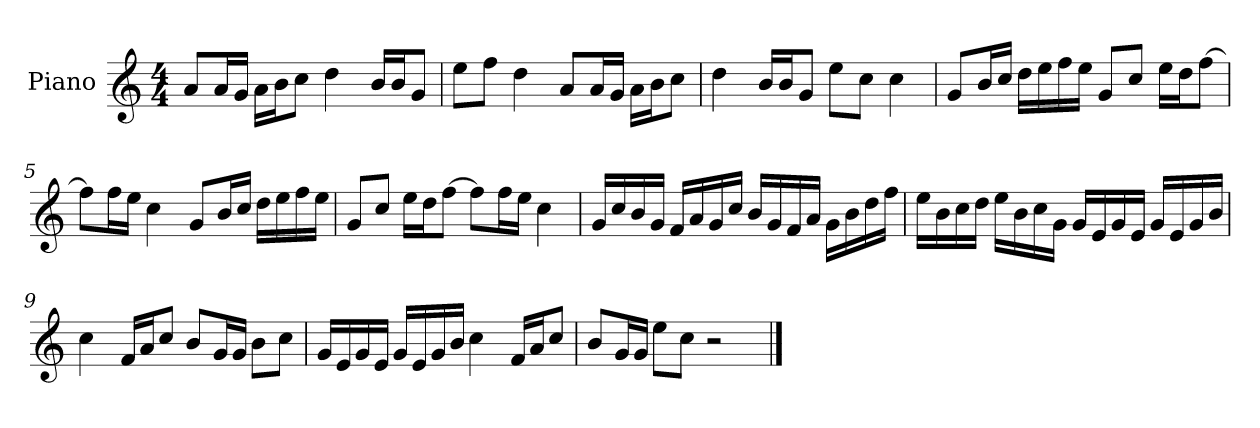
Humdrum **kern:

**kern
*part1
*staff1
*I"Piano
*I'P-no
*clefG2
*k[]
*M4/4
*MM90
=1
8a/L
16a/L
16g/JJ
16a\LL
16b\J
8cc\J
4dd\
16b/LL
16b/J
8g/J
=2
8ee\L
8ff\J
4dd\
8a/L
16a/L
16g/JJ
16a\LL
16b\J
8cc\J
=3
4dd\
16b/LL
16b/J
8g/J
8ee\L
8cc\J
4cc\
=4
8g/L
16b/L
16cc/JJ
16dd\LL
16ee\
16ff\
16ee\JJ
8g/L
8cc/J
16ee\LL
16dd\J
[8ff\J
!!LO:LB:g=z
=5
8ff\L]
16ff\L
16ee\JJ
4cc\
8g/L
16b/L
16cc/JJ
16dd\LL
16ee\
16ff\
16ee\JJ
=6
8g/L
8cc/J
16ee\LL
16dd\J
[8ff\J
8ff\L]
16ff\L
16ee\JJ
4cc\
=7
16g/LL
16cc/
16b/
16g/JJ
16f/LL
16a/
16g/
16cc/JJ
16b/LL
16g/
16f/
16a/JJ
16g\LL
16b\
16dd\
16ff\JJ
!!LO:LB:g=z
=8
16ee\LL
16b\
16cc\
16dd\JJ
16ee\LL
16b\
16cc\
16g\JJ
16g/LL
16e/
16g/
16e/JJ
16g/LL
16e/
16g/
16b/JJ
=9
4cc\
16f/LL
16a/J
8cc/J
8b/L
16g/L
16g/JJ
8b\L
8cc\J
=10
16g/LL
16e/
16g/
16e/JJ
16g/LL
16e/
16g/
16b/JJ
4cc\
16f/LL
16a/J
8cc/J
=11
8b/L
16g/L
16g/JJ
8ee\L
8cc\J
2r
==
*-
